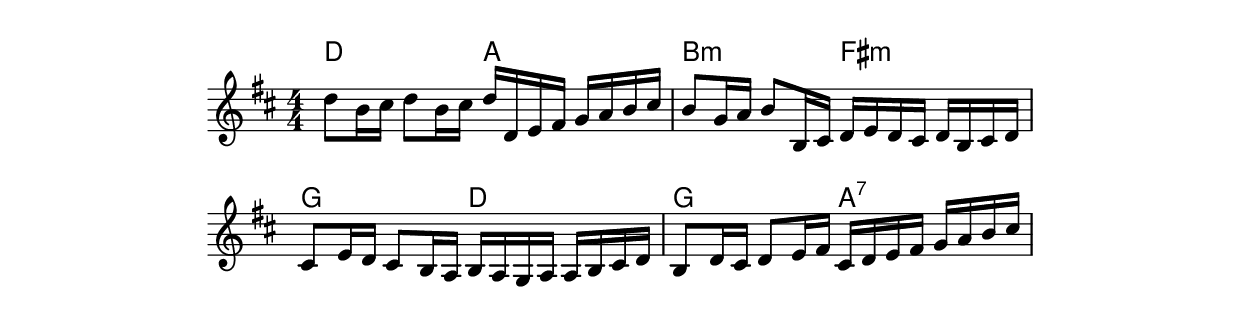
\version "2.24.4"
\include "../../figure-preamble.ly"

{
	\relative <<
		\chords {
			\set noChordSymbol = ""
			d2 a2 b:m fis2:m g2 d2 g2 a2:7
		}
		\new Staff {
			\key d \major
			\numericTimeSignature
			\time 4/4

		    d''8 b16 cis16 d8 b16 cis16 d16 d,16 e16
		    fis16 g16 a16 b16 cis16
		    b8 g16 a16 b8 b,16
		    cis16 d16 e16 d16 cis16
		    d16 b16 cis16 d16
		    cis8 e16 d16 cis8 b16
		    a16 b16 a16 g16 a16
			a16 b16 cis16 d16
		    b8 d16 cis16 d8 e16
		    fis16 cis16 d16 e16 fis16
		    g16 a16 b16 cis16
		}
	>>
}
